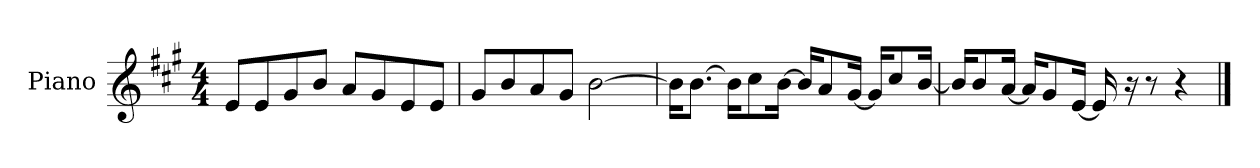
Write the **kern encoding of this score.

**kern
*part1
*staff1
*I"Piano
*I'P-no
*clefG2
*k[f#c#g#]
*M4/4
*MM90
=1
8e/L
8e/
8g#/
8b/J
8a/L
8g#/
8e/
8e/J
=2
8g#/L
8b/
8a/
8g#/J
[2b\
=3
16b\KL]
[8.b\J
16b\KL]
8cc#\
[16b\Jk
16b/KL]
8a/
[16g#/Jk
16g#/KL]
8cc#/
[16b/Jk
=4
16b/KL]
8b/
[16a/Jk
16a/KL]
8g#/
[16e/Jk
16e/]
16r
8r
4r
==
*-
